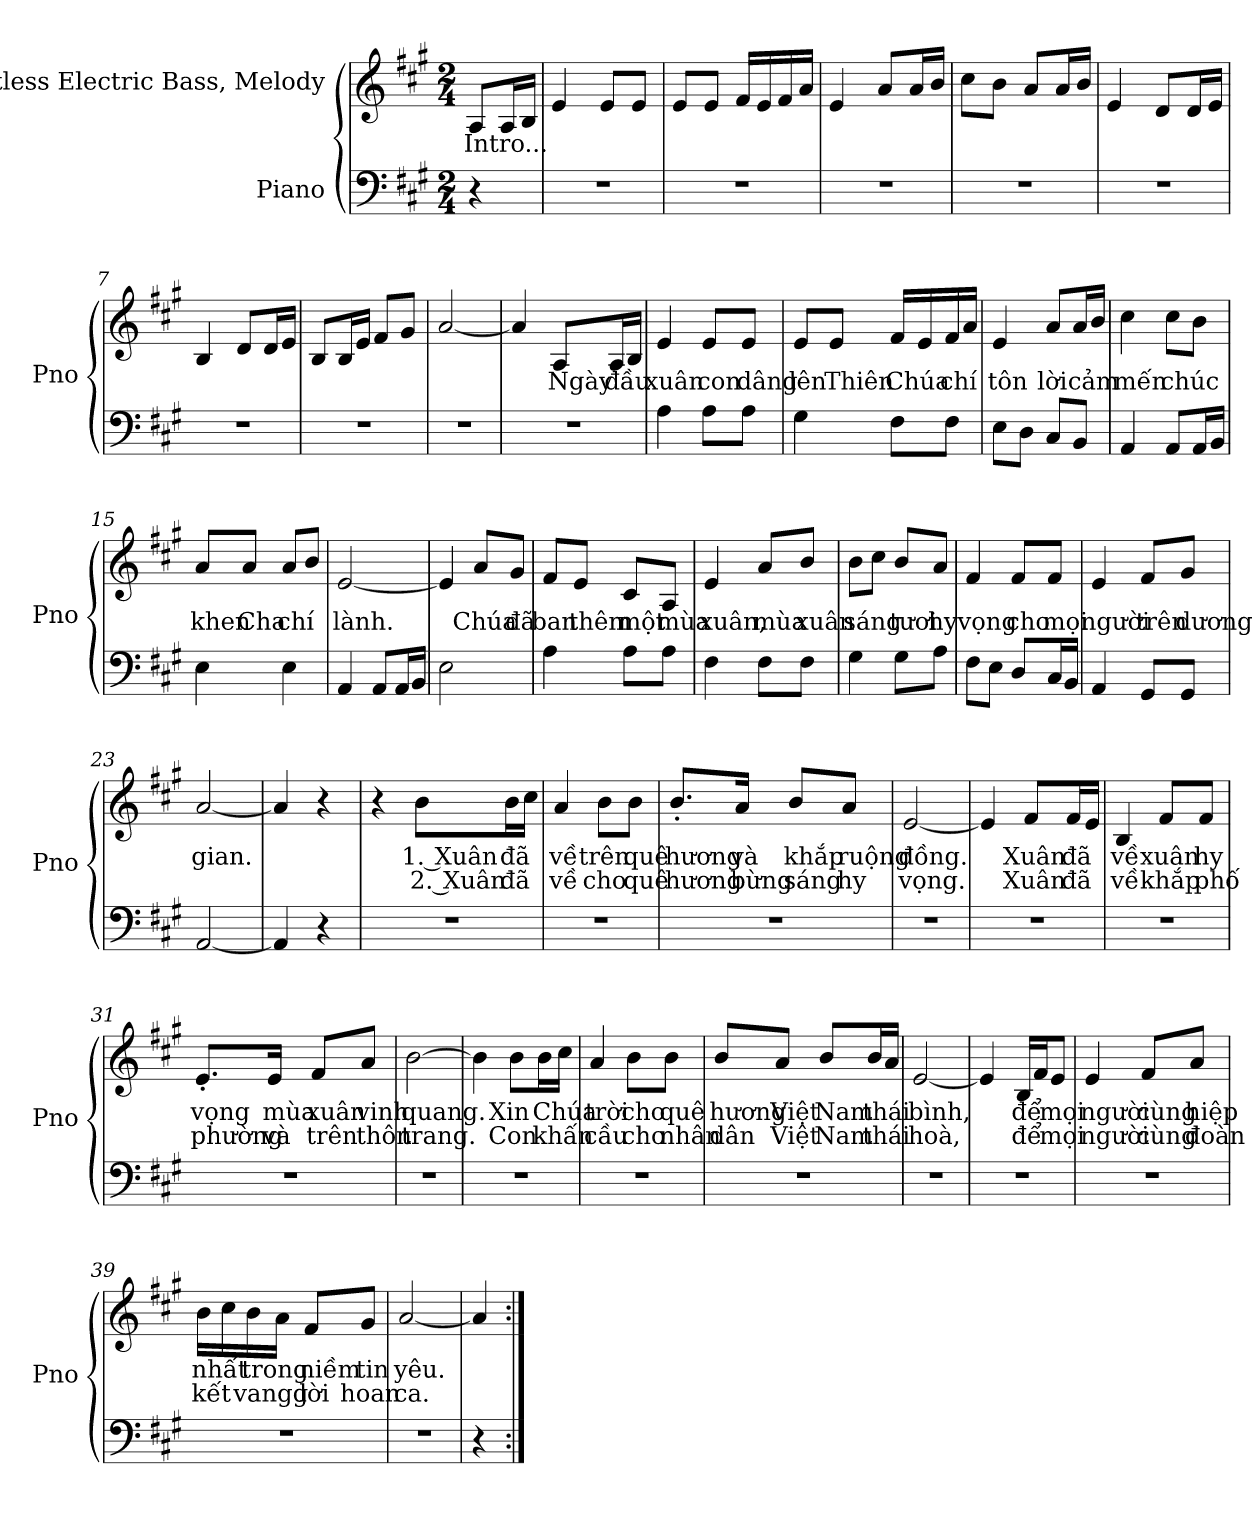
**kern	**kern	**text	**text
*part2	*part1	*part1	*part1
*staff2	*staff1	*staff1	*staff1
*I"Piano	*I"Fretless Electric Bass, Melody	*	*
*I'Pno	*	*	*
*clefF4	*clefG2	*	*
*k[f#c#g#]	*k[f#c#g#]	*	*
*M2/4	*M2/4	*	*
*MM67	*MM67	*	*
=1	=1	=1	=1
4r	8A/L	Intro...	.
.	16A/L	.	.
.	16B/JJ	.	.
=2	=2	=2	=2
2r	4e/	.	.
.	8e/L	.	.
.	8e/J	.	.
=3	=3	=3	=3
2r	8e/L	.	.
.	8e/J	.	.
.	16f#/LL	.	.
.	16e/	.	.
.	16f#/	.	.
.	16a/JJ	.	.
=4	=4	=4	=4
2r	4e/	.	.
.	8a/L	.	.
.	16a/L	.	.
.	16b/JJ	.	.
=5	=5	=5	=5
2r	8cc#\L	.	.
.	8b\J	.	.
.	8a/L	.	.
.	16a/L	.	.
.	16b/JJ	.	.
=6	=6	=6	=6
2r	4e/	.	.
.	8d/L	.	.
.	16d/L	.	.
.	16e/JJ	.	.
=7	=7	=7	=7
2r	4B/	.	.
.	8d/L	.	.
.	16d/L	.	.
.	16e/JJ	.	.
=8	=8	=8	=8
2r	8B/L	.	.
.	16B/L	.	.
.	16e/JJ	.	.
.	8f#/L	.	.
.	8g#/J	.	.
=9	=9	=9	=9
2r	[2a/	.	.
!!LO:LB:g=z
=10	=10	=10	=10
2r	4a/]	.	.
.	8A/L	Ngày	.
.	16A/L	đầu	.
.	16B/JJ	.	.
=11	=11	=11	=11
4A\	4e/	xuân	.
8A\L	8e/L	con	.
8A\J	8e/J	dâng	.
=12	=12	=12	=12
4G#\	8e/L	lên	.
.	8e/J	Thiên	.
8F#\L	16f#/LL	Chúa	.
.	16e/	.	.
8F#\J	16f#/	chí	.
.	16a/JJ	.	.
=13	=13	=13	=13
8E\L	4e/	tôn	.
8D\J	.	.	.
8C#/L	8a/L	lời	.
8BB/J	16a/L	cảm	.
.	16b/JJ	.	.
=14	=14	=14	=14
4AA/	4cc#\	mến	.
8AA/L	8cc#\L	chúc	.
16AA/L	8b\J	.	.
16BB/JJ	.	.	.
=15	=15	=15	=15
4E\	8a/L	khen	.
.	8a/J	Cha	.
4E\	8a/L	chí	.
.	8b/J	.	.
=16	=16	=16	=16
4AA/	[2e/	lành.	.
8AA/L	.	.	.
16AA/L	.	.	.
16BB/JJ	.	.	.
!!LO:LB:g=z
=17	=17	=17	=17
2E\	4e/]	.	.
.	8a/L	Chúa	.
.	8g#/J	đã	.
=18	=18	=18	=18
4A\	8f#/L	ban	.
.	8e/J	thêm	.
8A\L	8c#/L	một	.
8A\J	8A/J	mùa	.
=19	=19	=19	=19
4F#\	4e/	xuân,	.
8F#\L	8a/L	mùa	.
8F#\J	8b/J	xuân	.
=20	=20	=20	=20
4G#\	8b\L	sáng	.
.	8cc#\J	.	.
8G#\L	8b/L	tươi	.
8A\J	8a/J	hy	.
=21	=21	=21	=21
8F#\L	4f#/	vọng	.
8E\J	.	.	.
8D/L	8f#/L	cho	.
16C#/L	8f#/J	mọi	.
16BB/JJ	.	.	.
=22	=22	=22	=22
4AA/	4e/	người	.
8GG#/L	8f#/L	trên	.
8GG#/J	8g#/J	dương	.
=23	=23	=23	=23
[2AA/	[2a/	gian.	.
=24	=24	=24	=24
4AA/]	4a/]	.	.
4r	4r	.	.
!!LO:LB:g=z
=25	=25	=25	=25
2r	4r	.	.
.	8b\L	1. Xuân	2. Xuân
.	16b\L	đã	đã
.	16cc#\JJ	.	.
=26	=26	=26	=26
2r	4a/	về	về
.	8b\L	trên	cho
.	8b\J	quê	quê
=27	=27	=27	=27
2r	8.b'/L	hương	hương
.	16a/Jk	và	bừng
.	8b/L	khắp	sáng
.	8a/J	ruộng	hy
=28	=28	=28	=28
2r	[2e/	đồng.	vọng.
=29	=29	=29	=29
2r	4e/]	.	.
.	8f#/L	Xuân	Xuân
.	16f#/L	đã	đã
.	16e/JJ	.	.
=30	=30	=30	=30
2r	4B/	về	về
.	8f#/L	xuân	khắp
.	8f#/J	hy	phố
!!LO:LB:g=z
=31	=31	=31	=31
2r	8.e'/L	vọng	phường
.	16e/Jk	mùa	và
.	8f#/L	xuân	trên
.	8a/J	vinh	thôn
=32	=32	=32	=32
2r	[2b\	quang.	trang.
=33	=33	=33	=33
2r	4b\]	.	.
.	8b\L	Xin	Con
.	16b\L	Chúa	khấn
.	16cc#\JJ	.	.
=34	=34	=34	=34
2r	4a/	trời	cầu
.	8b\L	cho	cho
.	8b\J	quê	nhân
=35	=35	=35	=35
2r	8b/L	hương	dân
.	8a/J	Việt	Việt
.	8b/L	Nam	Nam
.	16b/L	thái	thái
.	16a/JJ	.	.
!!LO:LB:g=z
=36	=36	=36	=36
2r	[2e/	bình,	hoà,
=37	=37	=37	=37
2r	4e/]	.	.
.	16B/LL	để	để
.	16f#/J	.	.
.	8e/J	mọi	mọi
=38	=38	=38	=38
2r	4e/	người	người
.	8f#/L	cùng	cùng
.	8a/J	hiệp	đoàn
=39	=39	=39	=39
2r	16b\LL	nhất	kết
.	16cc#\	.	.
.	16b\	trong	vangg
.	16a\JJ	.	.
.	8f#/L	niềm	lời
.	8g#/J	tin	hoan
=40	=40	=40	=40
2r	[2a/	yêu.	ca.
=41	=41	=41	=41
4r	4a/]	.	.
=:|!	=:|!	=:|!	=:|!
*-	*-	*-	*-
